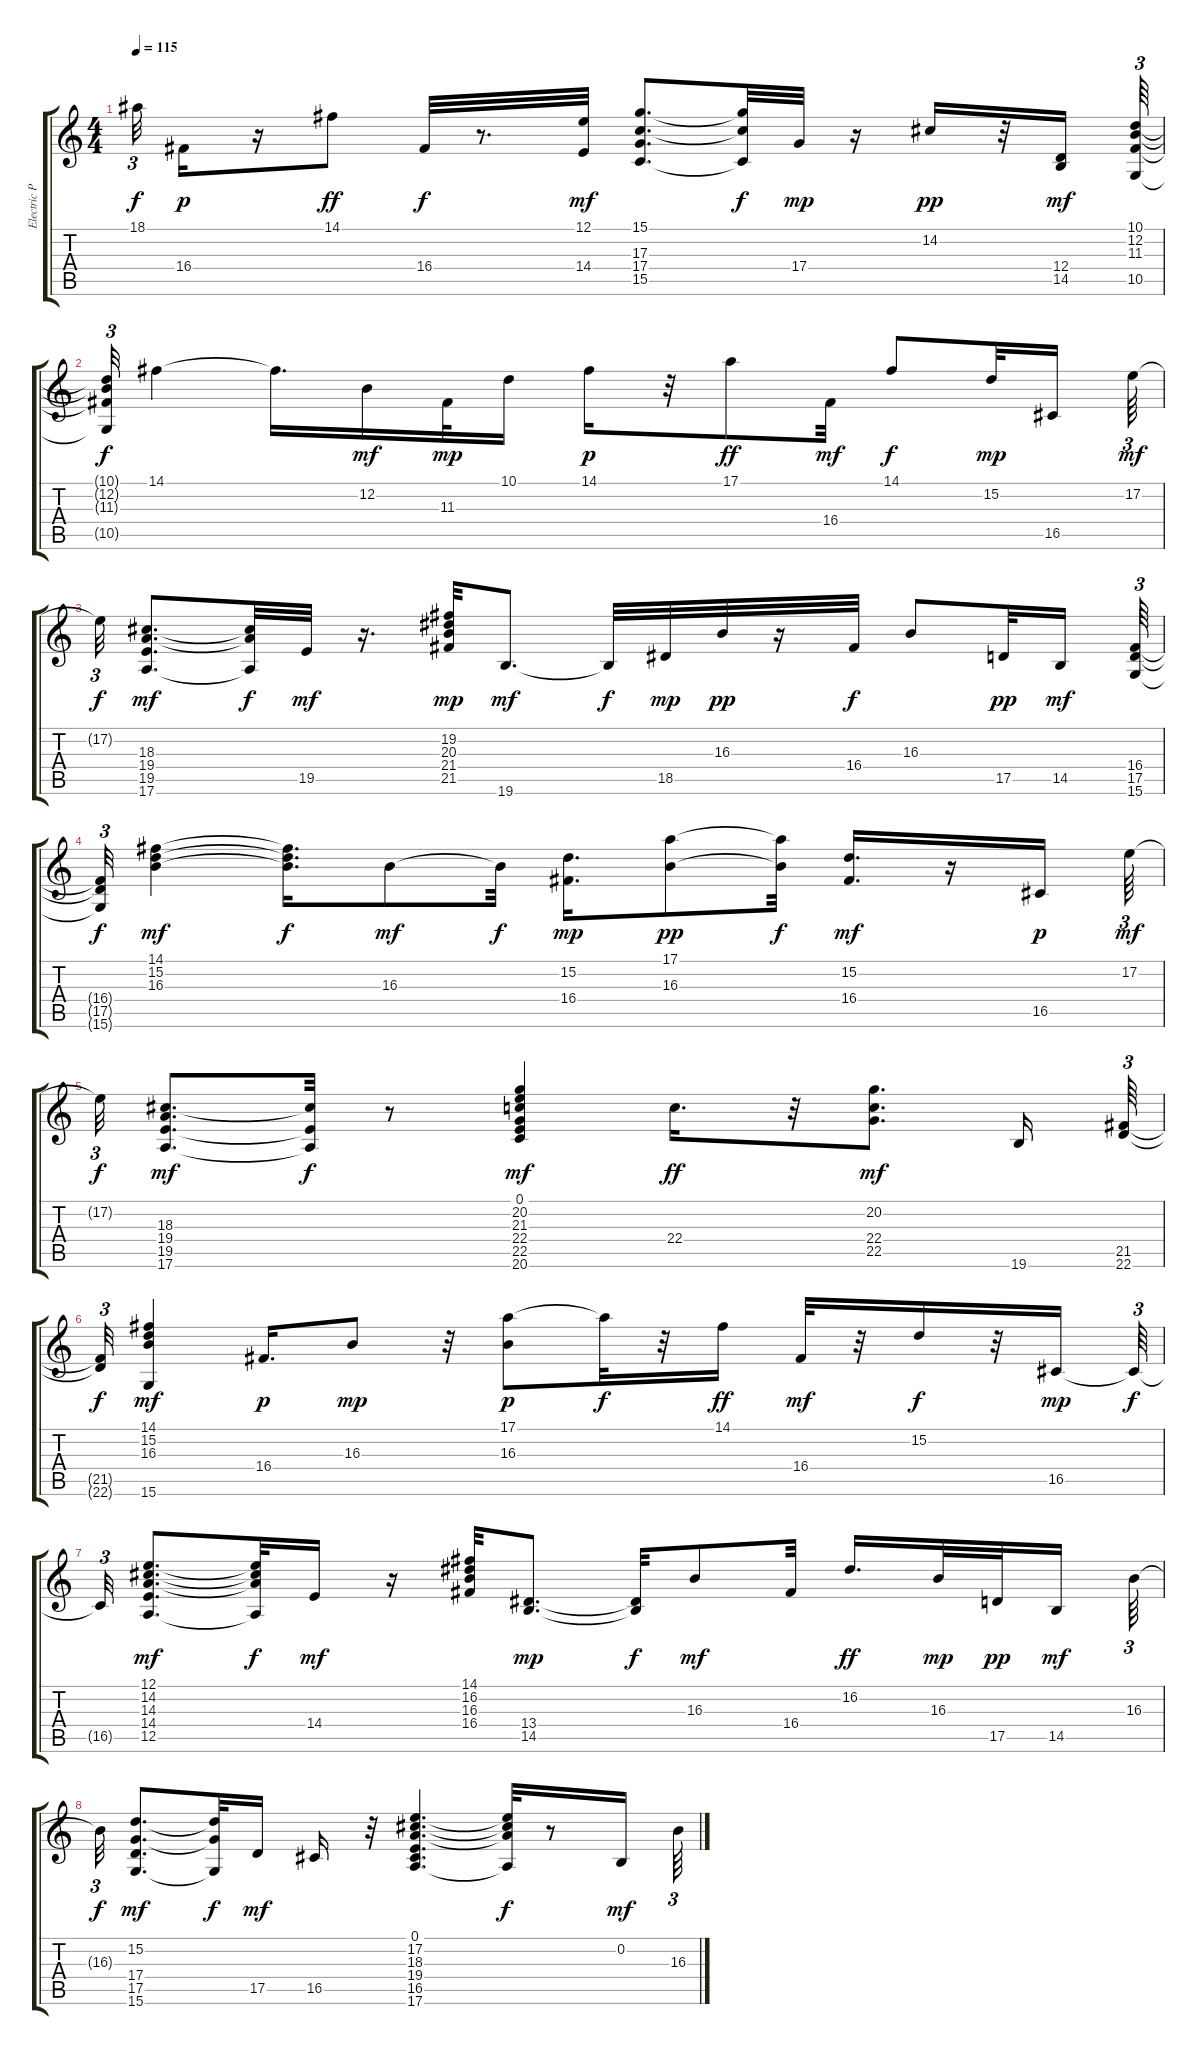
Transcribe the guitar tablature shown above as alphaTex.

\track ("Electric Piano" "Electric P") {instrument electricpiano1}
\staff {score tabs}
\tuning (E4 B3 G3 D3 A2 E2) {hide}
\ts (4 4)
\tempo 115
\clef g2
\ks c
18.1{t}.32{tu (3 2) dy f} 16.4.16{dy p} r.16 14.1.8{dy ff} 16.4.32{dy f} r.8{d} (12.1 14.4).32{dy mf} (15.1 17.3 17.4 15.5).8{d} (15.1{t} 17.3{t} 15.5{t}).32{dy f} 17.4.32{dy mp} r.16 14.2.16{dy pp} r.32 (12.4 14.5).16{dy mf} (10.1 12.2 11.3 10.5).64{tu (3 2)} |
(10.1{t} 12.2{t} 11.3{t} 10.5{t}).32{tu (3 2) dy f} 14.1.4 14.1{t}.16{d} 12.2.16{dy mf} 11.3.32{dy mp} 10.1.16 14.1.16{dy p} r.32 17.1.8{dy ff} 16.4.32{dy mf} 14.1.8{dy f} 15.2.32{dy mp} 16.5.16{beam splitsecondary} 17.2.64{tu (3 2) dy mf} |
17.2{t}.32{tu (3 2) dy f} (18.3 19.4 19.5 17.6).8{d dy mf} (18.3{t} 19.4{t} 17.6{t}).32{dy f} 19.5.32{dy mf} r.16{d} (19.2 20.3 21.4 21.5).32{dy mp} 19.6.8{d dy mf} 19.6{t}.32{dy f} 18.5.32{dy mp} 16.3.32{dy pp} r.16 16.4.32{dy f} 16.3.8 17.5.32{dy pp} 14.5.16{dy mf beam splitsecondary} (16.4 17.5 15.6).64{tu (3 2)} |
(16.4{t} 17.5{t} 15.6{t}).32{tu (3 2) dy f} (14.1 15.2 16.3).4{dy mf} (14.1{t} 15.2{t} 16.3{t}).16{d dy f} 16.3.8{dy mf} 16.3{t}.32{dy f} (15.2 16.4).16{d dy mp} (17.1 16.3).8{dy pp} (17.1{t} 16.3{t}).32{dy f} (15.2 16.4).16{d dy mf} r.16 16.5.16{dy p} 17.2.64{tu (3 2) dy mf} |
17.2{t}.32{tu (3 2) dy f} (18.3 19.4 19.5 17.6).8{d dy mf} (18.3{t} 19.5{t} 17.6{t}).32{dy f} r.8 (0.1 20.2 21.3 22.4 22.5 20.6).4{dy mf} 22.4.16{d dy ff} r.32 (20.2 22.4 22.5).8{d dy mf} 19.6.16 (21.5 22.6).64{tu (3 2)} |
(21.5{t} 22.6{t}).32{tu (3 2) dy f} (14.1 15.2 16.3 15.6).4{dy mf} 16.4.16{d dy p} 16.3.8{dy mp} r.32 (17.1 16.3).8{dy p} 17.1{t}.32{dy f} r.32 14.1.16{dy ff} 16.4.32{dy mf} r.32 15.2.16{dy f} r.32 16.5.16{dy mp} 16.5{t}.64{tu (3 2) dy f} |
16.5{t}.32{tu (3 2)} (12.1 14.2 14.3 14.4 12.5).8{d dy mf} (12.1{t} 14.2{t} 14.3{t} 12.5{t}).32{dy f} 14.4.16{dy mf} r.16 (14.1 16.2 16.3 16.4).32 (13.4 14.5).8{d dy mp} (13.4{t} 14.5{t}).32{dy f} 16.3.8{dy mf} 16.4.32 16.2.16{d dy ff} 16.3.32{dy mp} 17.5.32{dy pp} 14.5.16{dy mf beam splitsecondary} 16.3.64{tu (3 2)} |
16.3{t}.32{tu (3 2) dy f} (15.2 17.4 17.5 15.6).8{d dy mf} (15.2{t} 17.4{t} 15.6{t}).32{dy f} 17.5.16{dy mf} 16.5.16 r.32 (0.1 17.2 18.3 19.4 16.5 17.6).4{d} (17.2{t} 18.3{t} 19.4{t} 17.6{t}).32{dy f} r.8 0.2.16{dy mf} 16.3.64{tu (3 2)}
